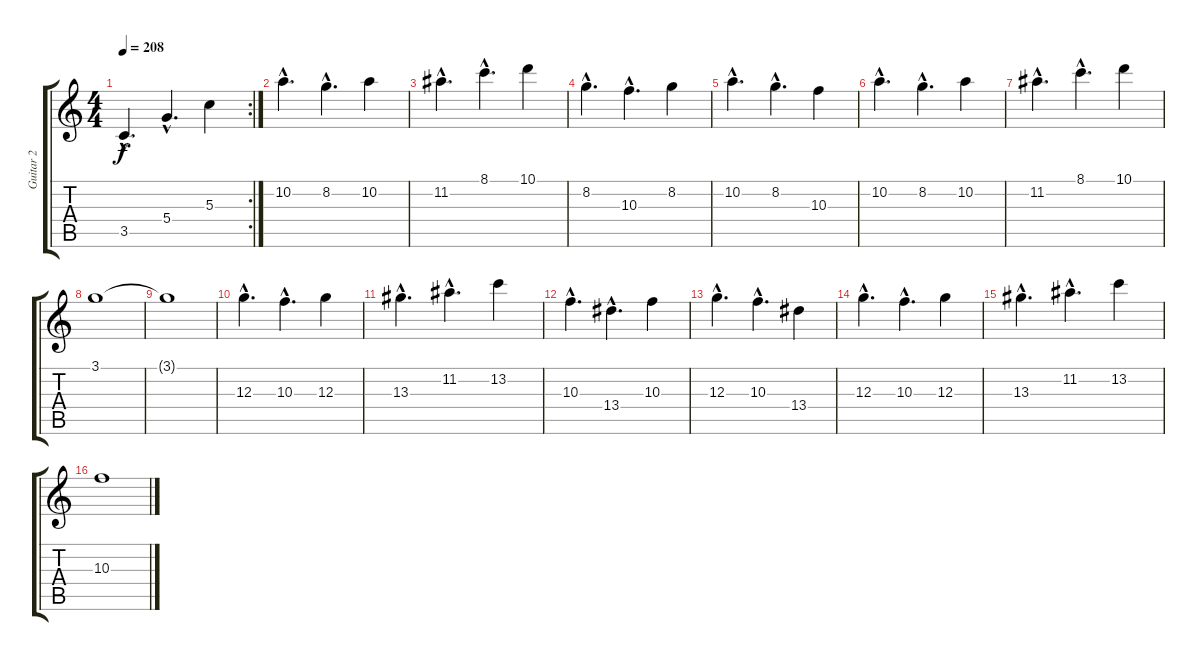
\track ("Guitar 2" "Guitar 2") {instrument distortionguitar}
\staff {score tabs}
\tuning (E4 B3 G3 D3 A2 E2) {hide}
\rc 2
\ts (4 4)
\tempo 208
\clef g2
\ks c
3.5{hac}.4{d dy f} 5.4{hac}.4{d} 5.3.4 |
10.2{hac}.4{d} 8.2{hac}.4{d} 10.2.4 |
11.2{hac}.4{d} 8.1{hac}.4{d} 10.1.4 |
8.2{hac}.4{d} 10.3{hac}.4{d} 8.2.4 |
10.2{hac}.4{d} 8.2{hac}.4{d} 10.3.4 |
10.2{hac}.4{d} 8.2{hac}.4{d} 10.2.4 |
11.2{hac}.4{d} 8.1{hac}.4{d} 10.1.4 |
3.1.1 |
3.1{t}.1 |
12.3{hac}.4{d} 10.3{hac}.4{d} 12.3.4 |
13.3{hac}.4{d} 11.2{hac}.4{d} 13.2.4 |
10.3{hac}.4{d} 13.4{hac}.4{d} 10.3.4 |
12.3{hac}.4{d} 10.3{hac}.4{d} 13.4.4 |
12.3{hac}.4{d} 10.3{hac}.4{d} 12.3.4 |
13.3{hac}.4{d} 11.2{hac}.4{d} 13.2.4 |
10.3.1
